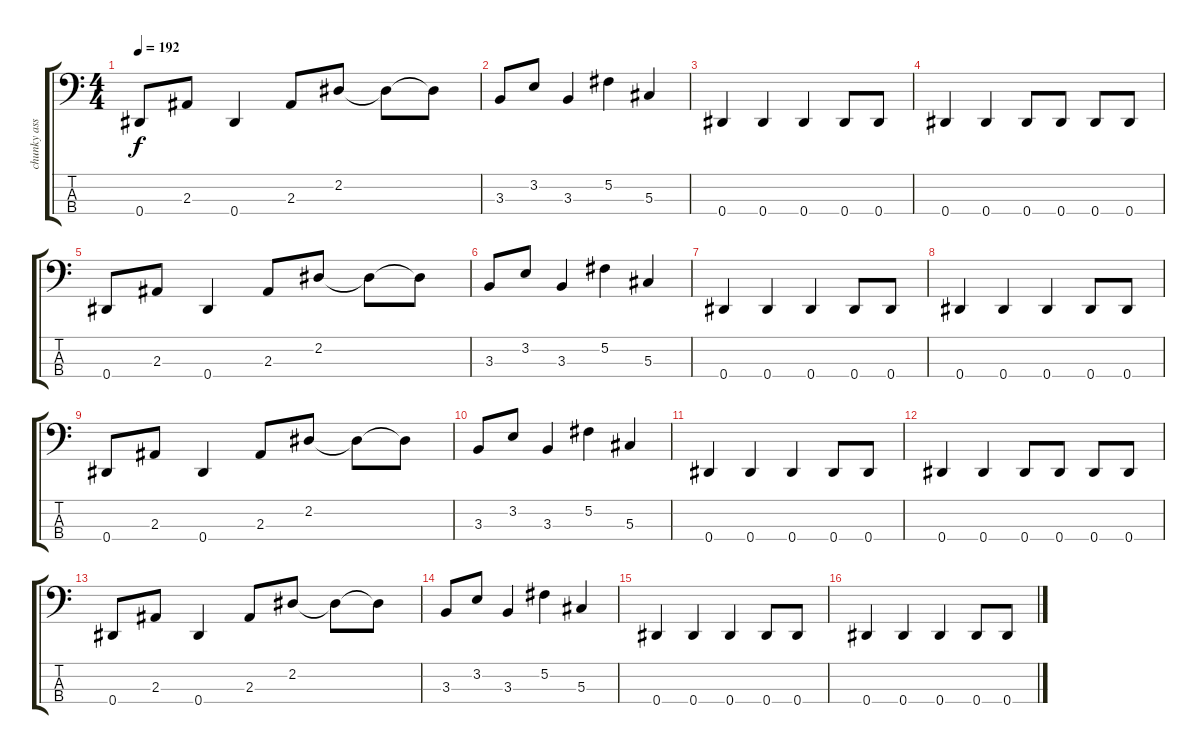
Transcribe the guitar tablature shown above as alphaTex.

\track ("chunky ass bass" "chunky ass") {instrument electricbasspick}
\staff {score tabs}
\tuning (Gb2 Db2 Ab1 Eb1) {hide}
\ts (4 4)
\tempo 192
\clef f4
\ks c
0.4.8{dy f} 2.3.8 0.4.4 2.3.8 2.2.8 2.2{t}.8 2.2{t}.8 |
3.3.8 3.2.8 3.3.4 5.2.4 5.3.4 |
0.4.4 0.4.4 0.4.4 0.4.8 0.4.8 |
0.4.4 0.4.4 0.4.8 0.4.8 0.4.8 0.4.8 |
0.4.8 2.3.8 0.4.4 2.3.8 2.2.8 2.2{t}.8 2.2{t}.8 |
3.3.8 3.2.8 3.3.4 5.2.4 5.3.4 |
0.4.4 0.4.4 0.4.4 0.4.8 0.4.8 |
0.4.4 0.4.4 0.4.4 0.4.8 0.4.8 |
0.4.8 2.3.8 0.4.4 2.3.8 2.2.8 2.2{t}.8 2.2{t}.8 |
3.3.8 3.2.8 3.3.4 5.2.4 5.3.4 |
0.4.4 0.4.4 0.4.4 0.4.8 0.4.8 |
0.4.4 0.4.4 0.4.8 0.4.8 0.4.8 0.4.8 |
0.4.8 2.3.8 0.4.4 2.3.8 2.2.8 2.2{t}.8 2.2{t}.8 |
3.3.8 3.2.8 3.3.4 5.2.4 5.3.4 |
0.4.4 0.4.4 0.4.4 0.4.8 0.4.8 |
0.4.4 0.4.4 0.4.4 0.4.8 0.4.8
